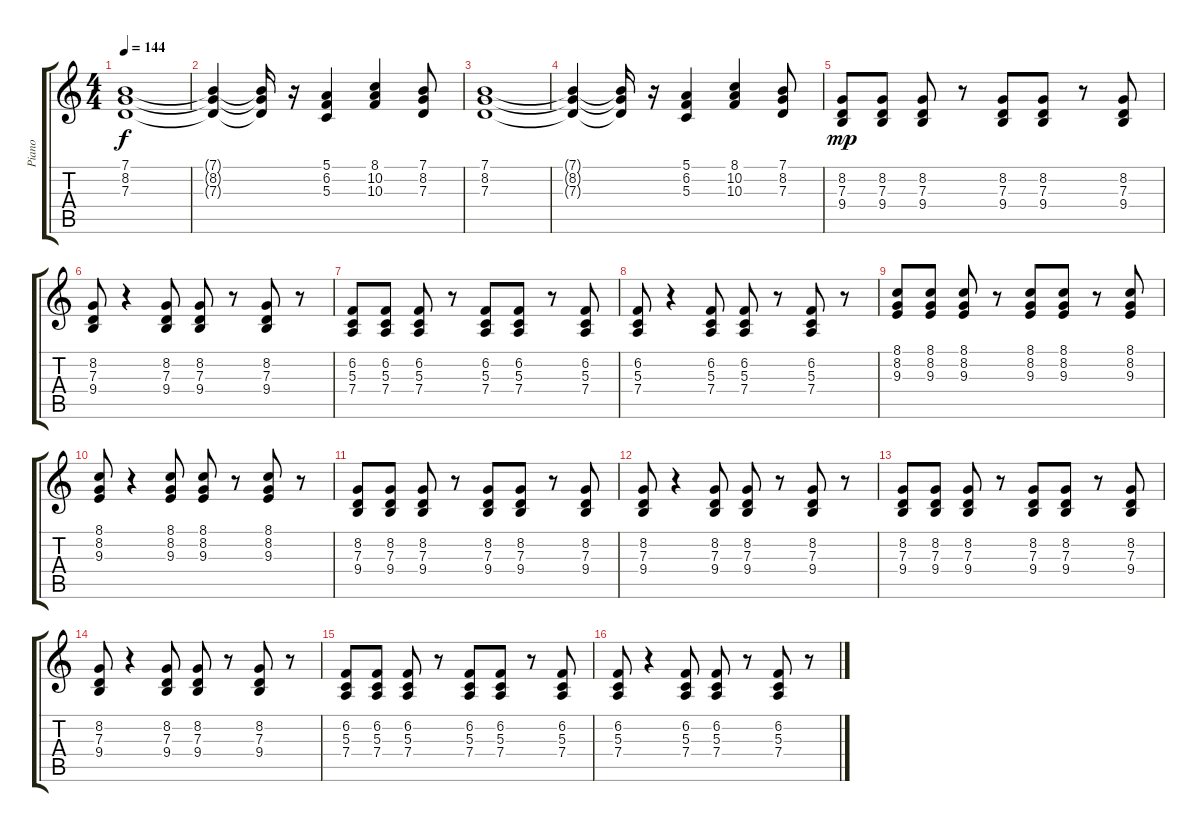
\track ("Piano" "Piano") {instrument brightacousticpiano}
\staff {score tabs}
\tuning (E4 B3 G3 D3 A2 E2) {hide}
\ts (4 4)
\tempo 144
\clef g2
\ks c
(7.1 8.2 7.3).1{dy f} |
(7.1{t} 8.2{t} 7.3{t}).4 (7.1{t} 8.2{t} 7.3{t}).16 r.16 (5.1 6.2 5.3).4 (8.1 10.2 10.3).4 (7.1 8.2 7.3).8 |
(7.1 8.2 7.3).1 |
(7.1{t} 8.2{t} 7.3{t}).4 (7.1{t} 8.2{t} 7.3{t}).16 r.16 (5.1 6.2 5.3).4 (8.1 10.2 10.3).4 (7.1 8.2 7.3).8 |
(8.2 7.3 9.4).8{dy mp} (8.2 7.3 9.4).8 (8.2 7.3 9.4).8 r.8 (8.2 7.3 9.4).8 (8.2 7.3 9.4).8 r.8 (8.2 7.3 9.4).8 |
(8.2 7.3 9.4).8 r.4 (8.2 7.3 9.4).8 (8.2 7.3 9.4).8 r.8 (8.2 7.3 9.4).8 r.8 |
(6.2 5.3 7.4).8 (6.2 5.3 7.4).8 (6.2 5.3 7.4).8 r.8 (6.2 5.3 7.4).8 (6.2 5.3 7.4).8 r.8 (6.2 5.3 7.4).8 |
(6.2 5.3 7.4).8 r.4 (6.2 5.3 7.4).8 (6.2 5.3 7.4).8 r.8 (6.2 5.3 7.4).8 r.8 |
(8.1 8.2 9.3).8 (8.1 8.2 9.3).8 (8.1 8.2 9.3).8 r.8 (8.1 8.2 9.3).8 (8.1 8.2 9.3).8 r.8 (8.1 8.2 9.3).8 |
(8.1 8.2 9.3).8 r.4 (8.1 8.2 9.3).8 (8.1 8.2 9.3).8 r.8 (8.1 8.2 9.3).8 r.8 |
(8.2 7.3 9.4).8 (8.2 7.3 9.4).8 (8.2 7.3 9.4).8 r.8 (8.2 7.3 9.4).8 (8.2 7.3 9.4).8 r.8 (8.2 7.3 9.4).8 |
(8.2 7.3 9.4).8 r.4 (8.2 7.3 9.4).8 (8.2 7.3 9.4).8 r.8 (8.2 7.3 9.4).8 r.8 |
(8.2 7.3 9.4).8 (8.2 7.3 9.4).8 (8.2 7.3 9.4).8 r.8 (8.2 7.3 9.4).8 (8.2 7.3 9.4).8 r.8 (8.2 7.3 9.4).8 |
(8.2 7.3 9.4).8 r.4 (8.2 7.3 9.4).8 (8.2 7.3 9.4).8 r.8 (8.2 7.3 9.4).8 r.8 |
(6.2 5.3 7.4).8 (6.2 5.3 7.4).8 (6.2 5.3 7.4).8 r.8 (6.2 5.3 7.4).8 (6.2 5.3 7.4).8 r.8 (6.2 5.3 7.4).8 |
(6.2 5.3 7.4).8 r.4 (6.2 5.3 7.4).8 (6.2 5.3 7.4).8 r.8 (6.2 5.3 7.4).8 r.8
